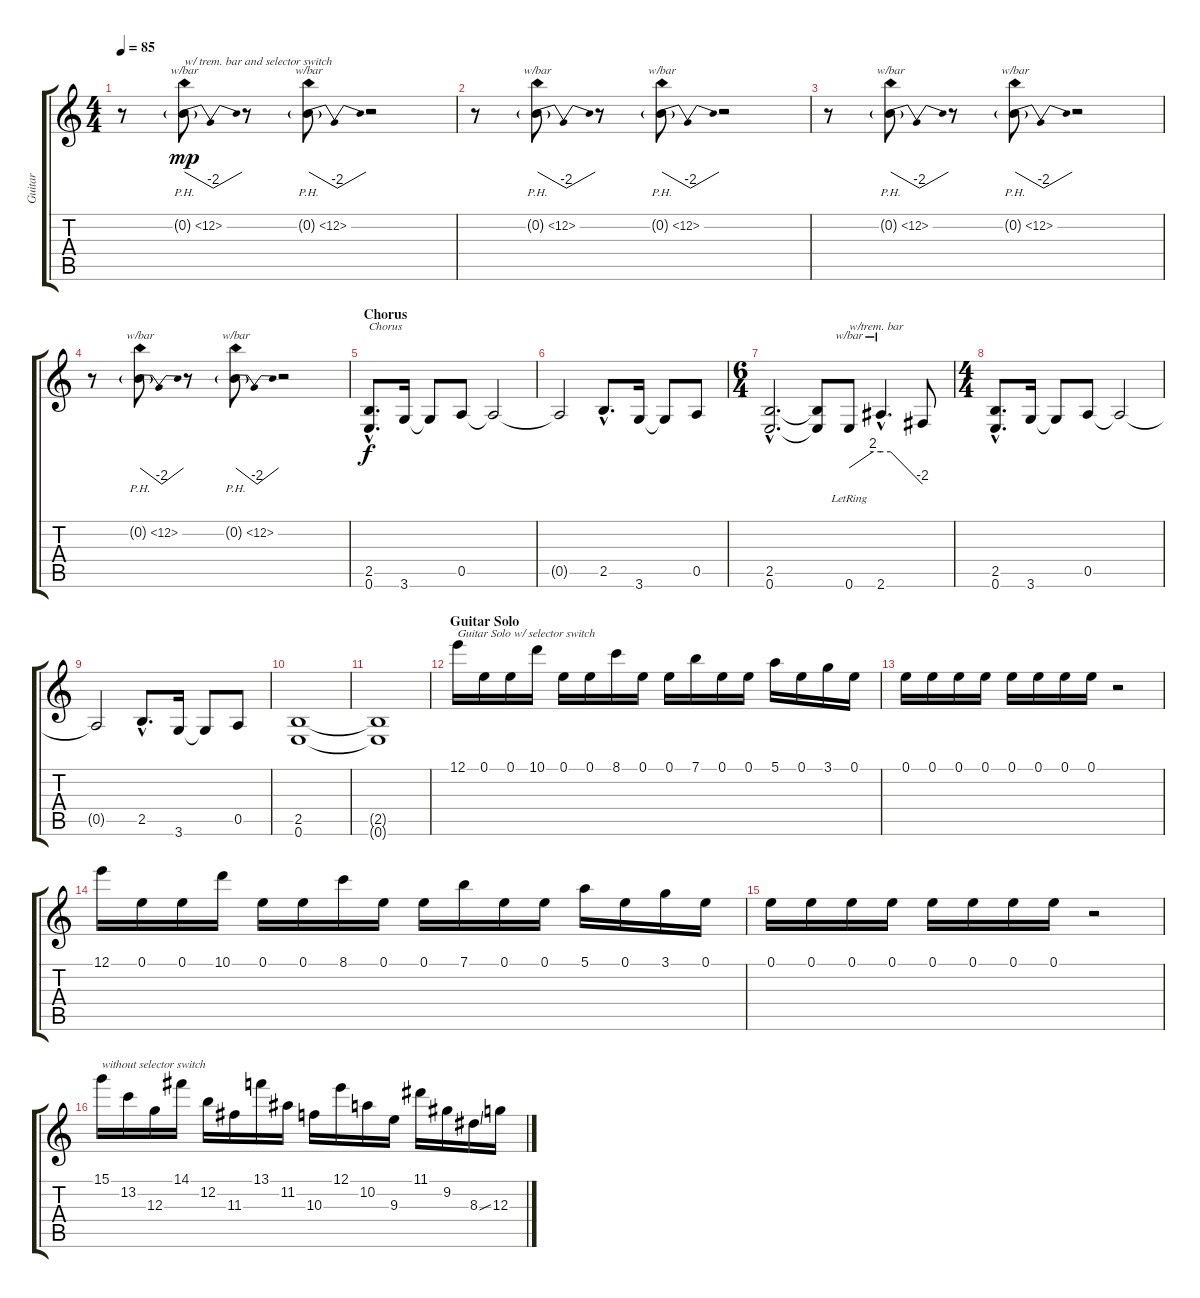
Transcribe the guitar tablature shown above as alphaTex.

\track ("Guitar" "Guitar") {instrument distortionguitar}
\staff {score tabs}
\tuning (E4 B3 G3 D3 A2 E2) {hide}
\ts (4 4)
\tempo 85
\clef g2
\ks c
r.8{dy f} 0.2{ph 12 g}.8{tbe (dip default 0 0 30 -8 60 0) txt "w/ trem. bar and selector switch" dy mp} r.8 0.2{ph 12 g}.8{tbe (dip default 0 0 30 -8 60 0)} r.2 |
r.8 0.2{ph 12 g}.8{tbe (dip default 0 0 30 -8 60 0)} r.8 0.2{ph 12 g}.8{tbe (dip default 0 0 30 -8 60 0)} r.2 |
r.8 0.2{ph 12 g}.8{tbe (dip default 0 0 30 -8 60 0)} r.8 0.2{ph 12 g}.8{tbe (dip default 0 0 30 -8 60 0)} r.2 |
r.8 0.2{ph 12 g}.8{tbe (dip default 0 0 30 -8 60 0)} r.8 0.2{ph 12 g}.8{tbe (dip default 0 0 30 -8 60 0)} r.2 |
\section ("" "Chorus")
(2.5{hac} 0.6{hac}).8{d txt "Chorus" dy f} 3.6.16 3.6{t}.8 0.5.8 0.5{t}.2 |
0.5{t}.2 2.5{hac}.8{d} 3.6.16 3.6{t}.8 0.5.8 |
\ts (6 4)
(2.5{hac} 0.6{hac}).2{d} (2.5{t} 0.6{t}).8 0.6{lr}.8{tbe (custom default 0 0 45 8 60 8) txt "w/trem. bar"} 2.6{hac}.4{d tbe (custom default 0 8 14 8 60 -8)} 2.6{t}.8 |
\ts (4 4)
(2.5{hac} 0.6{hac}).8{d} 3.6.16 3.6{t}.8 0.5.8 0.5{t}.2 |
0.5{t}.2 2.5{hac}.8{d} 3.6.16 3.6{t}.8 0.5.8 |
(2.5 0.6).1 |
(2.5{t} 0.6{t}).1 |
\section ("" "Guitar Solo")
12.1.16{txt "Guitar Solo w/ selector switch"} 0.1.16 0.1.16 10.1.16 0.1.16 0.1.16 8.1.16 0.1.16 0.1.16 7.1.16 0.1.16 0.1.16 5.1.16 0.1.16 3.1.16 0.1.16 |
0.1.16 0.1.16 0.1.16 0.1.16 0.1.16 0.1.16 0.1.16 0.1.16 r.2 |
12.1.16 0.1.16 0.1.16 10.1.16 0.1.16 0.1.16 8.1.16 0.1.16 0.1.16 7.1.16 0.1.16 0.1.16 5.1.16 0.1.16 3.1.16 0.1.16 |
0.1.16 0.1.16 0.1.16 0.1.16 0.1.16 0.1.16 0.1.16 0.1.16 r.2 |
15.1.16{txt "without selector switch"} 13.2.16 12.3.16 14.1.16 12.2.16 11.3.16 13.1.16 11.2.16 10.3.16 12.1.16 10.2.16 9.3.16 11.1.16 9.2.16 8.3{ss}.16 12.3.16
